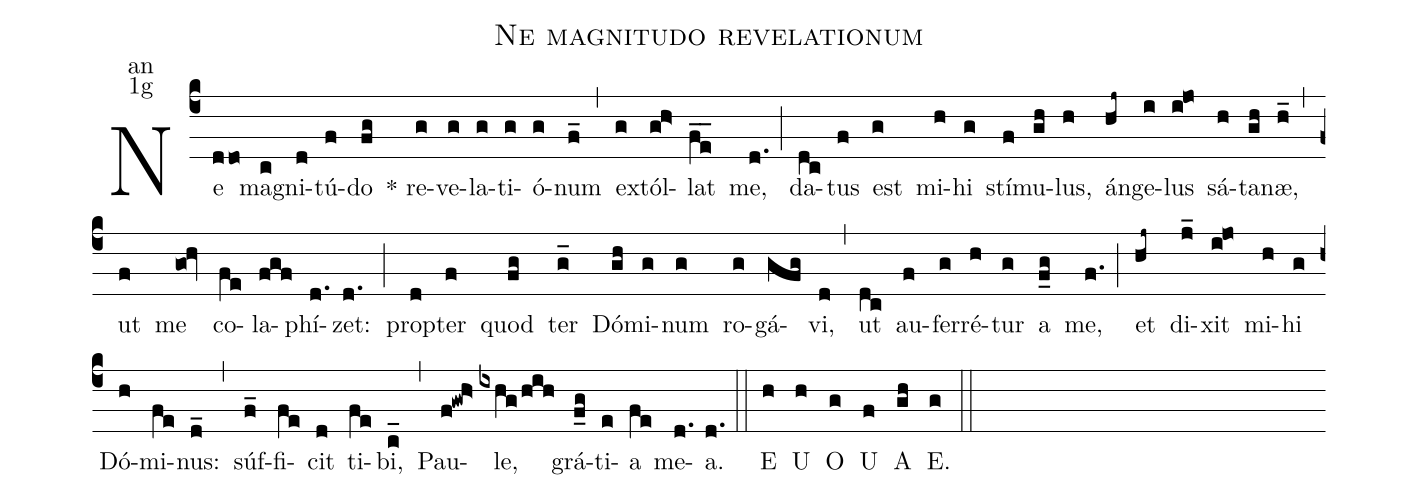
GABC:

name:Ne magnitudo revelationum;
office-part:an;
mode:1g;
%%
(c4) Ne(ddo) ma(c)gni(d)tú(f)do(fg) <sp>*</sp> re(g)ve(g)la(g)ti(g)ó(g)num(f_) (,) ex(g)tól(gh>)lat(fe__) me,(d.) (;)
da(dc)tus(f) est(g) mi(h)hi(g) stí(f)mu(gh)lus,(h) án(hj~)ge(i)lus(i@jo) sá(h)ta(gh)næ,(h_) (,)
ut(f) me(go0!hv) co(fe)la(fgf)phí(d.)zet:(d.) (;)
prop(d)ter(f) quod(fg) ter(g_) Dó(gh)mi(g)num(g) ro(g)gá(gfg)vi,(d) (,)
ut(dc) au(f)fer(g)ré(h)tur(g) a(f_g) me,(f.) (;)
et(hj~) di(j_)xit(i@jo) mi(h)hi(g) Dó(h)mi(fe)nus:(d_) (,)
súf(f_)fi(fe)cit(d) ti(fe)bi,(c_) (,) Pau(f@gwh>)le,(ixhg/hih) grá(f_g)ti(e)a(fe) me(d.)a.(d.) (::)
<eu>  E(h) U(h) O(g) U(f) A(gh) E.(g) </eu> (::)
